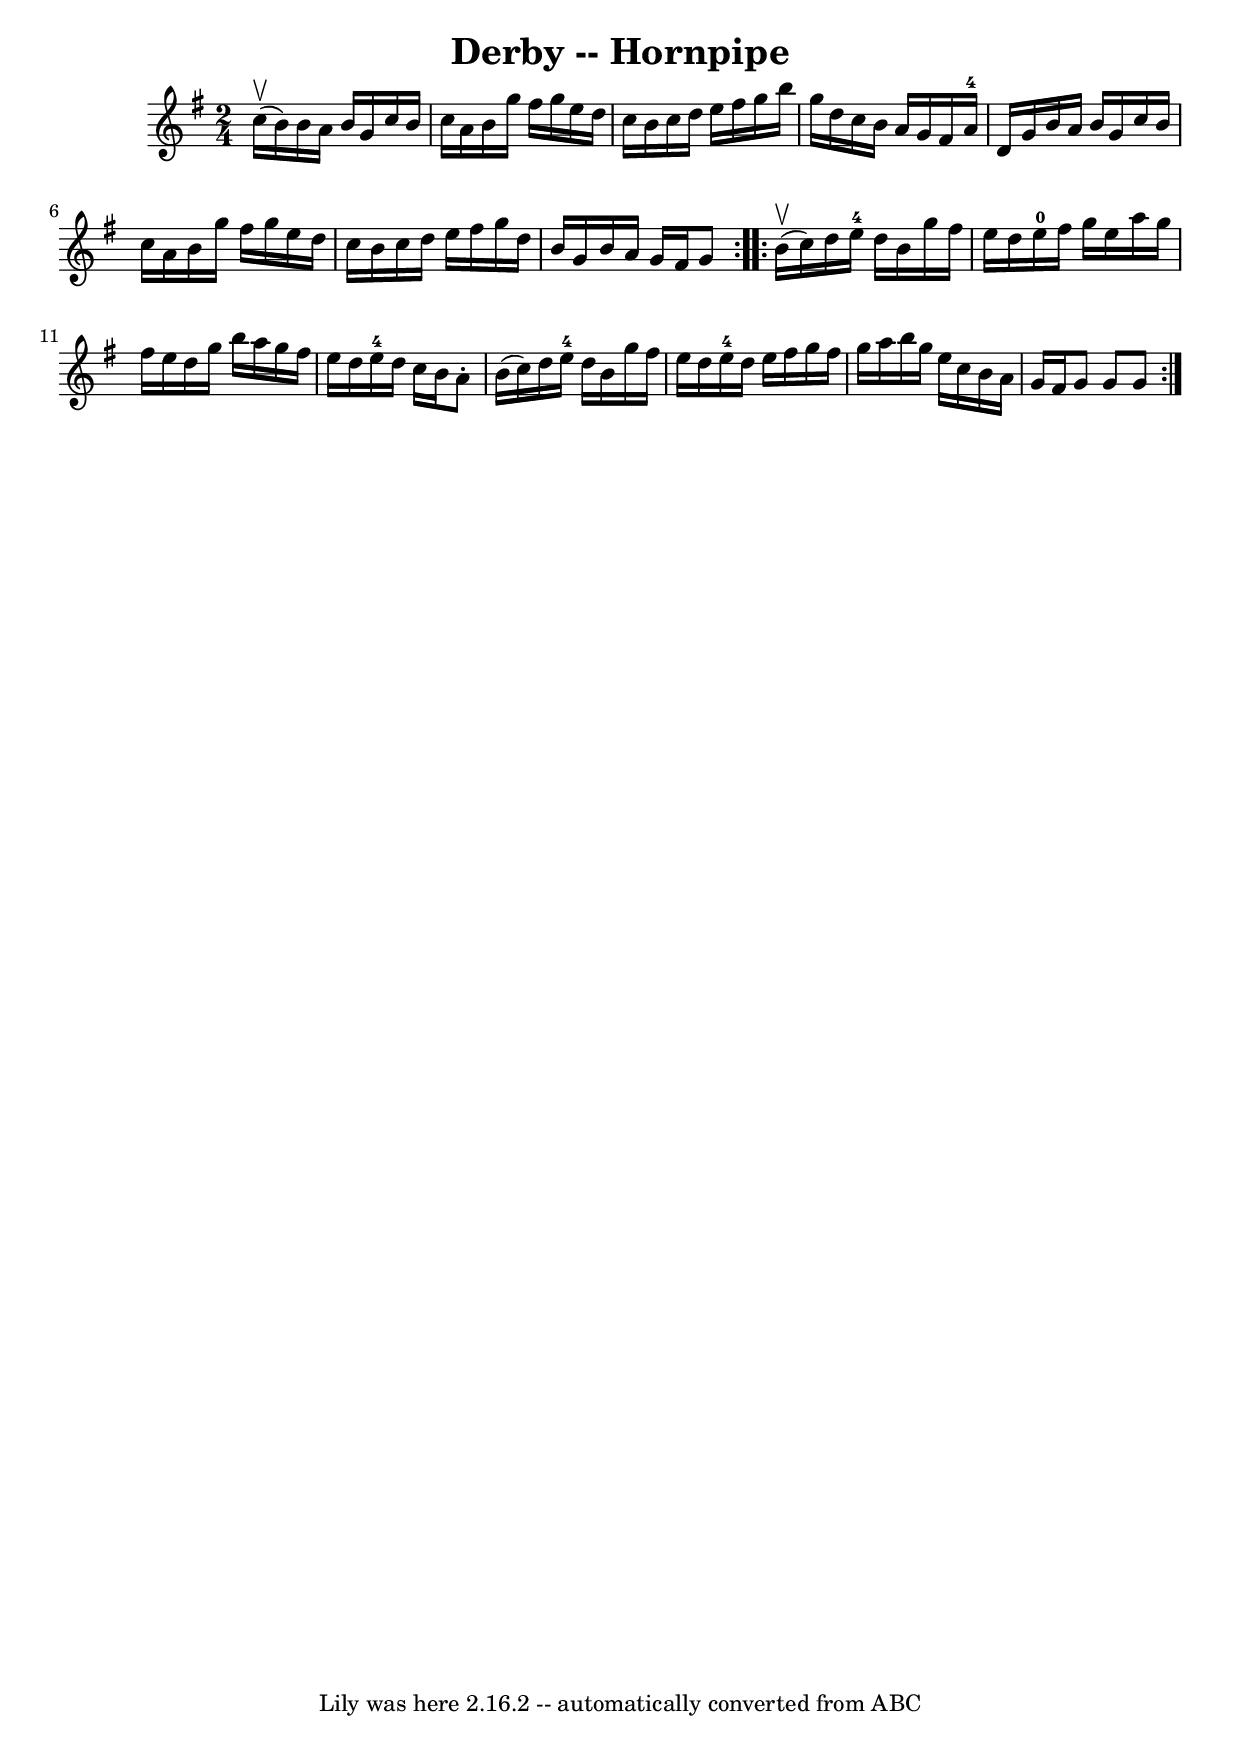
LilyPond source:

\version "2.7.40"
\include "Mammoth.ily"
\header {
	%% book = "Cole's 1000 Fiddle Tunes"
	crossRefNumber = "1"
	footnotes = ""
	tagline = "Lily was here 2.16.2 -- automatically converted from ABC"
	title = "Derby -- Hornpipe"
}
voicedefault =  {


\repeat volta 2 {
\time 2/4 
\key g \major c''16 (^\upbow b'16) |
 b'16 a'16   
 b'16 g'16 c''16 b'16 c''16 a'16  |
 b'16 g''16    
fis''16 g''16 e''16 d''16 c''16 b'16  |
 c''16 d''16  
 e''16 fis''16 g''16 b''16 g''16 d''16  |
 c''16    
b'16 a'16 g'16 fis'16 a'16-4 d'16 g'16  |
 b'16   
 a'16 b'16 g'16 c''16 b'16 c''16 a'16  |
 b'16    
g''16 fis''16 g''16 e''16 d''16 c''16 b'16  |
 c''16  
 d''16 e''16 fis''16 g''16 d''16 b'16 g'16  |
 b'16  
 a'16 g'16 fis'16 g'8  }     \repeat volta 2 { b'16 (^\upbow   
c''16) |
 d''16 e''16-4 d''16 b'16 g''16 fis''16    
e''16 d''16  |
 e''16-0 fis''16 g''16 e''16 a''16    
g''16 fis''16 e''16  |
 d''16 g''16 b''16 a''16 g''16 
 fis''16 e''16 d''16  |
 e''16-4 d''16 c''16 b'16    
a'8 -. b'16 (c''16) |
 d''16 e''16-4 d''16 b'16    
g''16 fis''16 e''16 d''16  |
 e''16-4 d''16 e''16    
fis''16 g''16 fis''16 g''16 a''16  |
 b''16 g''16    
e''16 c''16 b'16 a'16 g'16 fis'16  |
 g'8 g'8 g'8  
}   
}

\score{
    <<

	\context Staff="default"
	{
	    \voicedefault 
	}

    >>
	\layout {
	}
	\midi {}
}
